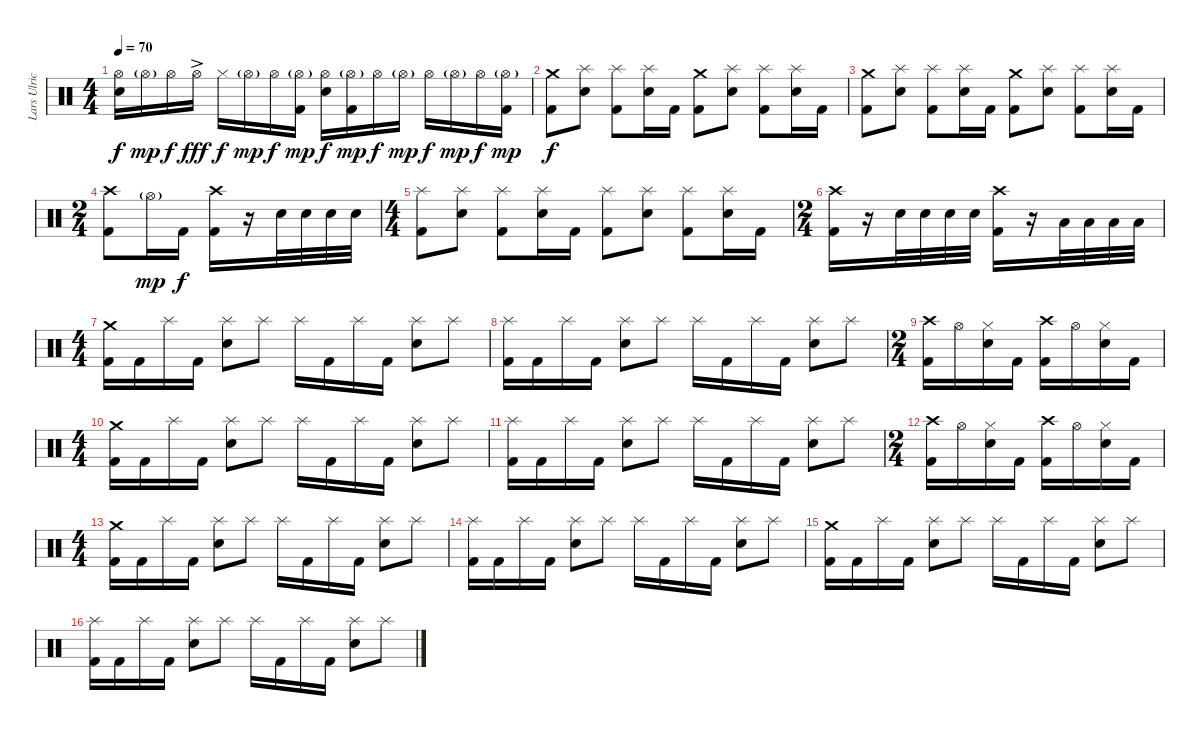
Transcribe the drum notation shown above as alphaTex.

\track ("Lars Ulrich" "Lars Ulric") {instrument percussion}
\staff {score}
\articulation defaults
\ts (4 4)
\tempo 70
\clef neutral
\ks c
("Hi-Hat (open)" "Snare (hit) 2").16{dy f} "Hi-Hat (open)"{g}.16{dy mp} "Hi-Hat (open)".16{dy f} "Hi-Hat (open)"{ac}.16{dy fff} "Hi-Hat (closed)".16{dy f} "Hi-Hat (open)"{g}.16{dy mp} "Hi-Hat (open)".16{dy f} ("Hi-Hat (open)"{g} "Kick (hit) 2").16{dy mp} ("Hi-Hat (open)" "Snare (hit) 2").16{dy f} ("Hi-Hat (open)"{g} "Kick (hit) 2").16{dy mp} "Hi-Hat (open)".16{dy f} "Hi-Hat (open)"{g}.16{dy mp} "Hi-Hat (open)".16{dy f} "Hi-Hat (open)"{g}.16{dy mp} "Hi-Hat (open)".16{dy f} ("Hi-Hat (open)"{g} "Kick (hit) 2").16{dy mp} |
("Crash medium (hit)" "Kick (hit) 2").8{dy f} ("Splash (hit)" "Snare (hit) 2").8 ("Splash (hit)" "Kick (hit) 2").8 ("Splash (hit)" "Snare (hit) 2").16 "Kick (hit) 2".16 ("Crash medium (hit)" "Kick (hit) 2").8 ("Splash (hit)" "Snare (hit) 2").8 ("Splash (hit)" "Kick (hit) 2").8 ("Splash (hit)" "Snare (hit) 2").16 "Kick (hit) 2".16 |
("Crash medium (hit)" "Kick (hit) 2").8 ("Splash (hit)" "Snare (hit) 2").8 ("Splash (hit)" "Kick (hit) 2").8 ("Splash (hit)" "Snare (hit) 2").16 "Kick (hit) 2".16 ("Crash medium (hit)" "Kick (hit) 2").8 ("Splash (hit)" "Snare (hit) 2").8 ("Splash (hit)" "Kick (hit) 2").8 ("Splash (hit)" "Snare (hit) 2").16 "Kick (hit) 2".16 |
\ts (2 4)
("Crash high (hit)" "Kick (hit) 2").8 "Hi-Hat (open)"{g}.16{dy mp} "Kick (hit) 2".16{dy f} ("Crash high (hit)" "Kick (hit) 2").16 r.16 "Snare (hit) 2".32 "Snare (hit) 2".32 "Snare (hit) 2".32 "Snare (hit) 2".32 |
\ts (4 4)
("Splash (hit)" "Kick (hit) 2").8 ("Splash (hit)" "Snare (hit) 2").8 ("Splash (hit)" "Kick (hit) 2").8 ("Splash (hit)" "Snare (hit) 2").16 "Kick (hit) 2".16 ("Splash (hit)" "Kick (hit) 2").8 ("Splash (hit)" "Snare (hit) 2").8 ("Splash (hit)" "Kick (hit) 2").8 ("Splash (hit)" "Snare (hit) 2").16 "Kick (hit) 2".16 |
\ts (2 4)
("Crash high (hit)" "Kick (hit) 2").16 r.16 "Snare (hit) 2".32 "Snare (hit) 2".32 "Snare (hit) 2".32 "Snare (hit) 2".32 ("Crash high (hit)" "Kick (hit) 2").16 r.16 "Low Floor Tom (hit)".32 "Low Floor Tom (hit)".32 "Low Floor Tom (hit)".32 "Low Floor Tom (hit)".32 |
\ts (4 4)
("Crash medium (hit)" "Kick (hit) 2").16 "Kick (hit) 2".16 "Splash (hit)".16 "Kick (hit) 2".16 ("Splash (hit)" "Snare (hit) 2").8 "Splash (hit)".8 "Splash (hit)".16 "Kick (hit) 2".16 "Splash (hit)".16 "Kick (hit) 2".16 ("Splash (hit)" "Snare (hit) 2").8 "Splash (hit)".8 |
("Splash (hit)" "Kick (hit) 2").16 "Kick (hit) 2".16 "Splash (hit)".16 "Kick (hit) 2".16 ("Splash (hit)" "Snare (hit) 2").8 "Splash (hit)".8 "Splash (hit)".16 "Kick (hit) 2".16 "Splash (hit)".16 "Kick (hit) 2".16 ("Splash (hit)" "Snare (hit) 2").8 "Splash (hit)".8 |
\ts (2 4)
("Crash high (hit)" "Kick (hit) 2").16 "Hi-Hat (open)".16 ("Hi-Hat (closed)" "Snare (hit) 2").16 "Kick (hit) 2".16 ("Crash high (hit)" "Kick (hit) 2").16 "Hi-Hat (open)".16 ("Hi-Hat (closed)" "Snare (hit) 2").16 "Kick (hit) 2".16 |
\ts (4 4)
("Crash medium (hit)" "Kick (hit) 2").16 "Kick (hit) 2".16 "Splash (hit)".16 "Kick (hit) 2".16 ("Splash (hit)" "Snare (hit) 2").8 "Splash (hit)".8 "Splash (hit)".16 "Kick (hit) 2".16 "Splash (hit)".16 "Kick (hit) 2".16 ("Splash (hit)" "Snare (hit) 2").8 "Splash (hit)".8 |
("Splash (hit)" "Kick (hit) 2").16 "Kick (hit) 2".16 "Splash (hit)".16 "Kick (hit) 2".16 ("Splash (hit)" "Snare (hit) 2").8 "Splash (hit)".8 "Splash (hit)".16 "Kick (hit) 2".16 "Splash (hit)".16 "Kick (hit) 2".16 ("Splash (hit)" "Snare (hit) 2").8 "Splash (hit)".8 |
\ts (2 4)
("Crash high (hit)" "Kick (hit) 2").16 "Hi-Hat (open)".16 ("Hi-Hat (closed)" "Snare (hit) 2").16 "Kick (hit) 2".16 ("Crash high (hit)" "Kick (hit) 2").16 "Hi-Hat (open)".16 ("Hi-Hat (closed)" "Snare (hit) 2").16 "Kick (hit) 2".16 |
\ts (4 4)
("Crash medium (hit)" "Kick (hit) 2").16 "Kick (hit) 2".16 "Splash (hit)".16 "Kick (hit) 2".16 ("Splash (hit)" "Snare (hit) 2").8 "Splash (hit)".8 "Splash (hit)".16 "Kick (hit) 2".16 "Splash (hit)".16 "Kick (hit) 2".16 ("Splash (hit)" "Snare (hit) 2").8 "Splash (hit)".8 |
("Splash (hit)" "Kick (hit) 2").16 "Kick (hit) 2".16 "Splash (hit)".16 "Kick (hit) 2".16 ("Splash (hit)" "Snare (hit) 2").8 "Splash (hit)".8 "Splash (hit)".16 "Kick (hit) 2".16 "Splash (hit)".16 "Kick (hit) 2".16 ("Splash (hit)" "Snare (hit) 2").8 "Splash (hit)".8 |
("Crash medium (hit)" "Kick (hit) 2").16 "Kick (hit) 2".16 "Splash (hit)".16 "Kick (hit) 2".16 ("Splash (hit)" "Snare (hit) 2").8 "Splash (hit)".8 "Splash (hit)".16 "Kick (hit) 2".16 "Splash (hit)".16 "Kick (hit) 2".16 ("Splash (hit)" "Snare (hit) 2").8 "Splash (hit)".8 |
("Splash (hit)" "Kick (hit) 2").16 "Kick (hit) 2".16 "Splash (hit)".16 "Kick (hit) 2".16 ("Splash (hit)" "Snare (hit) 2").8 "Splash (hit)".8 "Splash (hit)".16 "Kick (hit) 2".16 "Splash (hit)".16 "Kick (hit) 2".16 ("Splash (hit)" "Snare (hit) 2").8 "Splash (hit)".8
